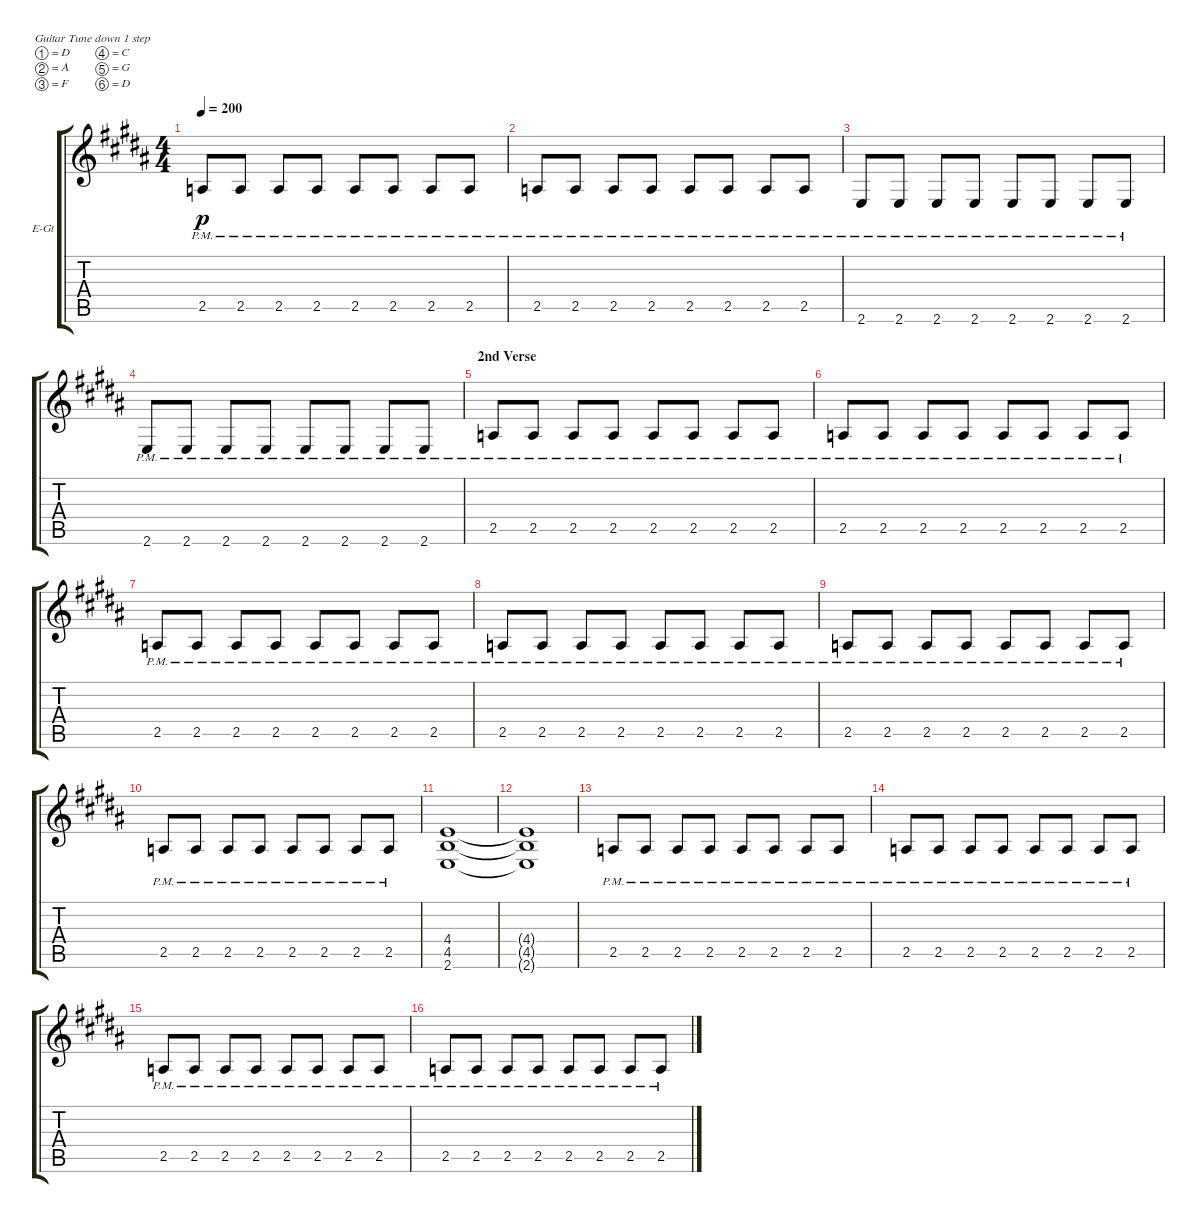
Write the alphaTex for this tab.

\defaultSystemsLayout 4
\bracketExtendMode groupsimilarinstruments
\firstSystemTrackNameOrientation horizontal
\otherSystemsTrackNameOrientation horizontal
\track ("Rhythm Right" "E-Gt") {instrument distortionguitar}
\staff {score tabs}
\tuning (D4 A3 F3 C3 G2 D2)
\ts (4 4)
\tempo 200
\clef g2
\ks b
2.5{pm}.8{dy p} 2.5{pm}.8 2.5{pm}.8 2.5{pm}.8 2.5{pm}.8 2.5{pm}.8 2.5{pm}.8 2.5{pm}.8 |
2.5{pm}.8 2.5{pm}.8 2.5{pm}.8 2.5{pm}.8 2.5{pm}.8 2.5{pm}.8 2.5{pm}.8 2.5{pm}.8 |
2.6{pm}.8 2.6{pm}.8 2.6{pm}.8 2.6{pm}.8 2.6{pm}.8 2.6{pm}.8 2.6{pm}.8 2.6{pm}.8 |
2.6{pm}.8 2.6{pm}.8 2.6{pm}.8 2.6{pm}.8 2.6{pm}.8 2.6{pm}.8 2.6{pm}.8 2.6{pm}.8 |
\section ("" "2nd Verse")
2.5{pm}.8 2.5{pm}.8 2.5{pm}.8 2.5{pm}.8 2.5{pm}.8 2.5{pm}.8 2.5{pm}.8 2.5{pm}.8 |
2.5{pm}.8 2.5{pm}.8 2.5{pm}.8 2.5{pm}.8 2.5{pm}.8 2.5{pm}.8 2.5{pm}.8 2.5{pm}.8 |
2.5{pm}.8 2.5{pm}.8 2.5{pm}.8 2.5{pm}.8 2.5{pm}.8 2.5{pm}.8 2.5{pm}.8 2.5{pm}.8 |
2.5{pm}.8 2.5{pm}.8 2.5{pm}.8 2.5{pm}.8 2.5{pm}.8 2.5{pm}.8 2.5{pm}.8 2.5{pm}.8 |
2.5{pm}.8 2.5{pm}.8 2.5{pm}.8 2.5{pm}.8 2.5{pm}.8 2.5{pm}.8 2.5{pm}.8 2.5{pm}.8 |
2.5{pm}.8 2.5{pm}.8 2.5{pm}.8 2.5{pm}.8 2.5{pm}.8 2.5{pm}.8 2.5{pm}.8 2.5{pm}.8 |
(2.6 4.5 4.4).1 |
(2.6{t} 4.5{t} 4.4{t}).1 |
2.5{pm}.8 2.5{pm}.8 2.5{pm}.8 2.5{pm}.8 2.5{pm}.8 2.5{pm}.8 2.5{pm}.8 2.5{pm}.8 |
2.5{pm}.8 2.5{pm}.8 2.5{pm}.8 2.5{pm}.8 2.5{pm}.8 2.5{pm}.8 2.5{pm}.8 2.5{pm}.8 |
2.5{pm}.8 2.5{pm}.8 2.5{pm}.8 2.5{pm}.8 2.5{pm}.8 2.5{pm}.8 2.5{pm}.8 2.5{pm}.8 |
2.5{pm}.8 2.5{pm}.8 2.5{pm}.8 2.5{pm}.8 2.5{pm}.8 2.5{pm}.8 2.5{pm}.8 2.5{pm}.8
